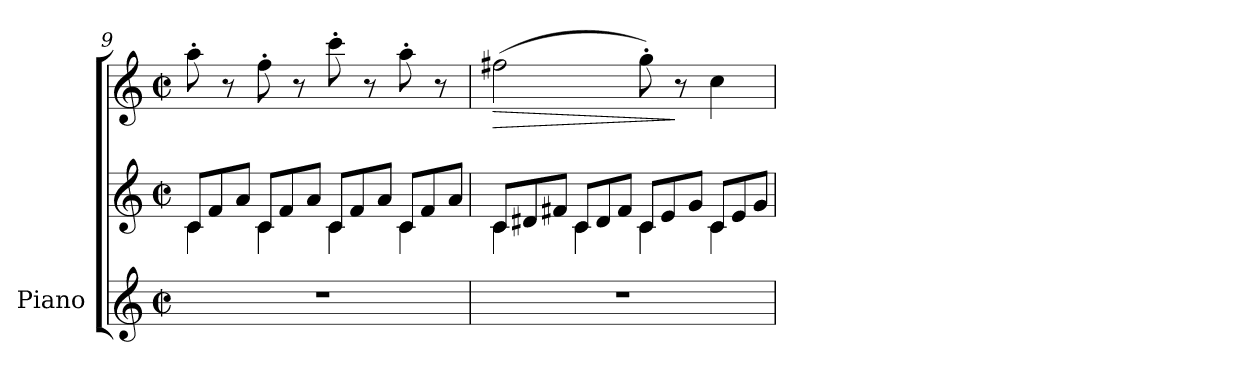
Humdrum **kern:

**kern	**kern	**kern	**dynam
*part1	*part1	*part1	*part1
*staff3	*staff2	*staff1	*staff1/2/3
*I"Piano	*	*	*
*I'Pno	*	*	*
*clefG2	*clefG2	*clefG2	*
*k[]	*k[]	*k[]	*
*M2/2	*M2/2	*M2/2	*
*met(c|)	*met(c|)	*met(c|)	*
*	*Xtuplet	*	*
=9	=9	=9	=9
*	*^	*	*
1r	12c/L	4c\	8aa'\	.
.	12f/	.	.	.
.	.	.	8r	.
.	12a/J	.	.	.
.	12c/L	4c\	8ff'\	.
.	12f/	.	.	.
.	.	.	8r	.
.	12a/J	.	.	.
.	12c/L	4c\	8ccc'\	.
.	12f/	.	.	.
.	.	.	8r	.
.	12a/J	.	.	.
.	12c/L	4c\	8aa'\	.
.	12f/	.	.	.
.	.	.	8r	.
.	12a/J	.	.	.
=10	=10	=10	=10	=10
!	!	!	!	!LO:HP:b
1r	12c/L	4c<\	(>2ff#X\	>
.	12d#X</	.	.	.
.	12f#X</J	.	.	.
.	12c/L	4c\	.	.
.	12d#/	.	.	.
.	12f#/J	.	.	.
.	12c/L	4c<\	8gg'\)	.
.	12e</	.	.	.
.	.	.	8r	]
.	12g</J	.	.	.
.	12c/L	4c\	4cc\	.
.	12e/	.	.	.
.	12g/J	.	.	.
*	*v	*v	*	*
=	=	=	=
*-	*-	*-	*-
